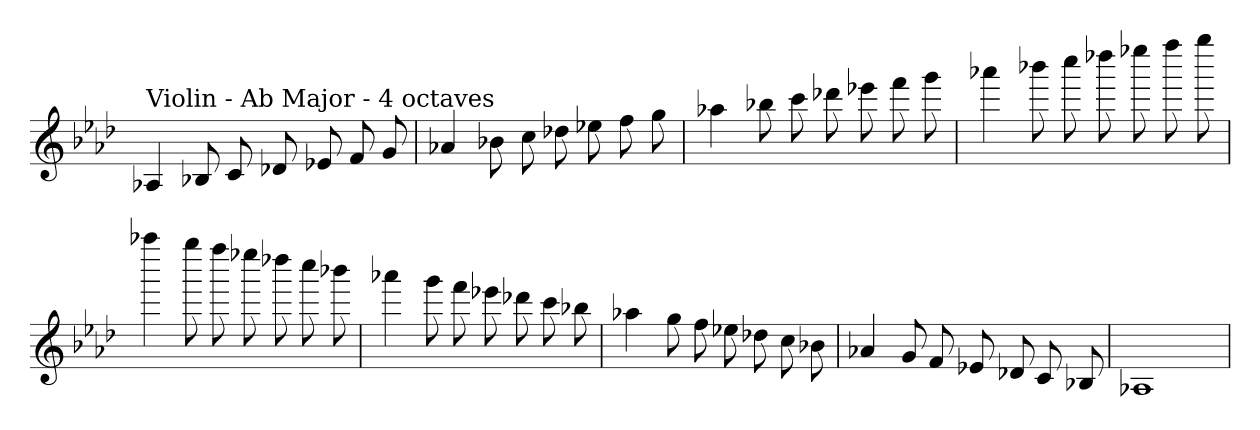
**kern
*part1
*staff1
*clefG2
*k[b-e-a-d-]
*A-:
=
!LO:TX:a:t=Violin - Ab Major - 4 octaves
4A-X
8B-X
8c
8d-X
8e-X
8f
8g
=
4a-X
8b-X
8cc
8dd-X
8ee-X
8ff
8gg
=
4aa-X
8bb-X
8ccc
8ddd-X
8eee-X
8fff
8ggg
=
4aaa-X
8bbb-X
8cccc
8dddd-X
8eeee-X
8ffff
8gggg
=
4aaaa-X
8gggg
8ffff
8eeee-X
8dddd-X
8cccc
8bbb-X
=
4aaa-X
8ggg
8fff
8eee-X
8ddd-X
8ccc
8bb-X
=
4aa-X
8gg
8ff
8ee-X
8dd-X
8cc
8b-X
=
4a-X
8g
8f
8e-X
8d-X
8c
8B-X
=
1A-X
=
*-
